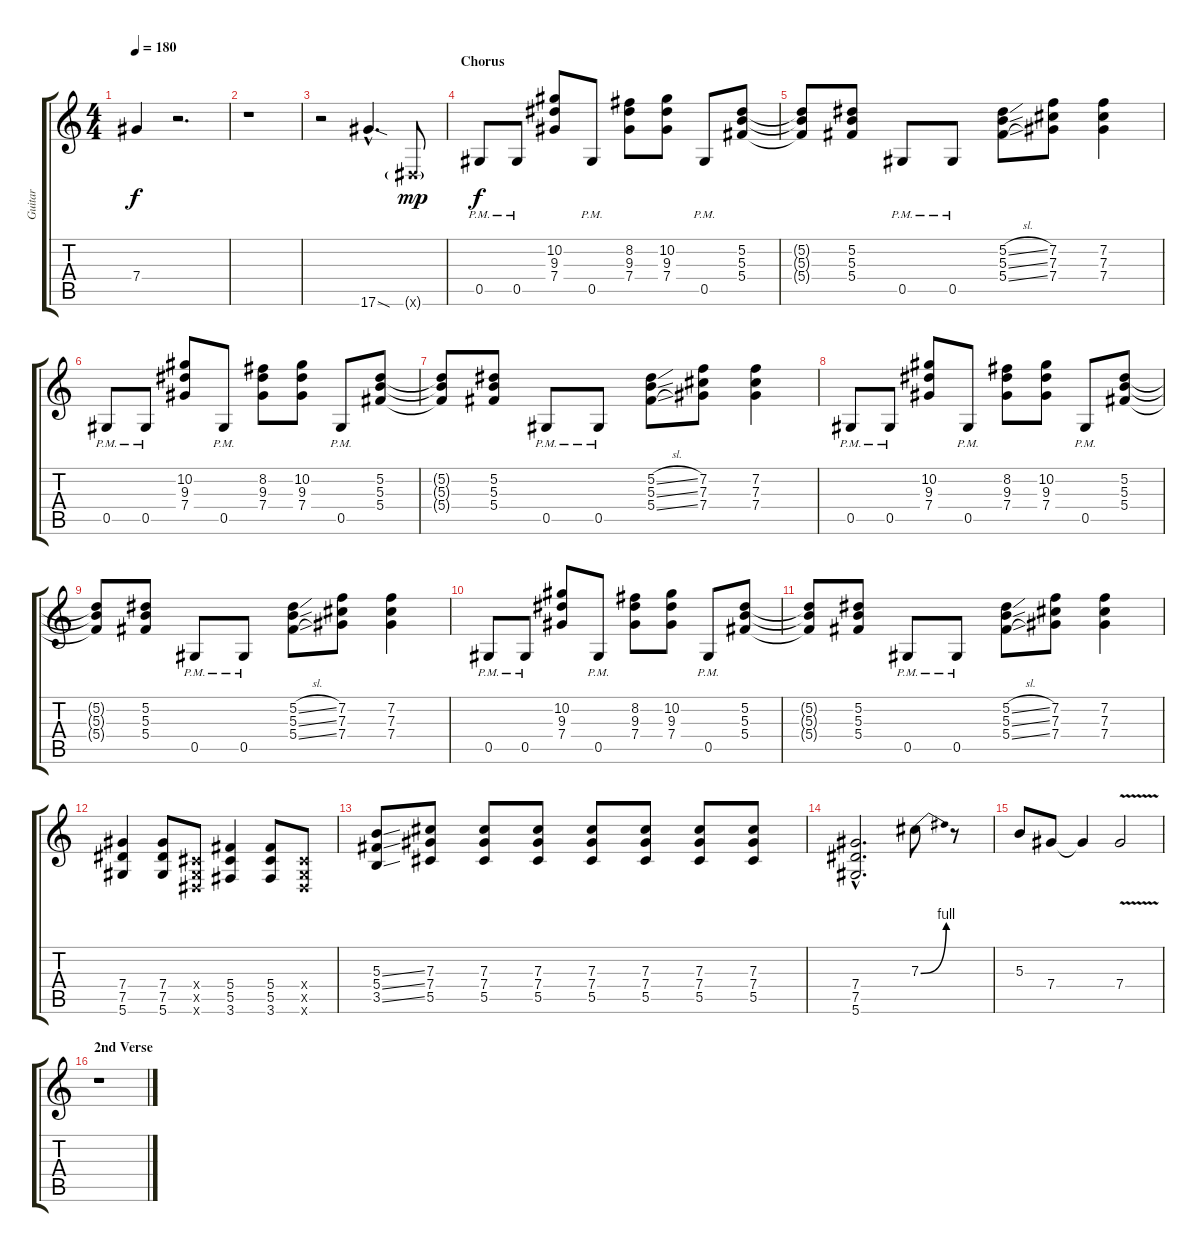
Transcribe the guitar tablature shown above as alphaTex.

\track ("Guitar" "Guitar") {instrument overdrivenguitar}
\staff {score tabs}
\tuning (Eb4 Bb3 Gb3 Db3 Ab2 Eb2) {hide}
\ts (4 4)
\tempo 180
\clef g2
\ks c
7.4{t}.4{dy f} r.2{d} |
r.1 |
r.2 17.6{sod hac}.4{d} 0.6{g x}.8{dy mp} |
\section ("" "Chorus")
0.5{pm}.8{dy f} 0.5{pm}.8 (10.2 9.3 7.4).8 0.5{pm}.8 (8.2 9.3 7.4).8 (10.2 9.3 7.4).8 0.5{pm}.8 (5.2 5.3 5.4).8 |
(5.2{t} 5.3{t} 5.4{t}).8 (5.2 5.3 5.4).8 0.5{pm}.8 0.5{pm}.8 (5.2{sl} 5.3{sl} 5.4{sl}).8 (7.2 7.3 7.4).8 (7.2 7.3 7.4).4 |
0.5{pm}.8 0.5{pm}.8 (10.2 9.3 7.4).8 0.5{pm}.8 (8.2 9.3 7.4).8 (10.2 9.3 7.4).8 0.5{pm}.8 (5.2 5.3 5.4).8 |
(5.2{t} 5.3{t} 5.4{t}).8 (5.2 5.3 5.4).8 0.5{pm}.8 0.5{pm}.8 (5.2{sl} 5.3{sl} 5.4{sl}).8 (7.2 7.3 7.4).8 (7.2 7.3 7.4).4 |
0.5{pm}.8 0.5{pm}.8 (10.2 9.3 7.4).8 0.5{pm}.8 (8.2 9.3 7.4).8 (10.2 9.3 7.4).8 0.5{pm}.8 (5.2 5.3 5.4).8 |
(5.2{t} 5.3{t} 5.4{t}).8 (5.2 5.3 5.4).8 0.5{pm}.8 0.5{pm}.8 (5.2{sl} 5.3{sl} 5.4{sl}).8 (7.2 7.3 7.4).8 (7.2 7.3 7.4).4 |
0.5{pm}.8 0.5{pm}.8 (10.2 9.3 7.4).8 0.5{pm}.8 (8.2 9.3 7.4).8 (10.2 9.3 7.4).8 0.5{pm}.8 (5.2 5.3 5.4).8 |
(5.2{t} 5.3{t} 5.4{t}).8 (5.2 5.3 5.4).8 0.5{pm}.8 0.5{pm}.8 (5.2{sl} 5.3{sl} 5.4{sl}).8 (7.2 7.3 7.4).8 (7.2 7.3 7.4).4 |
(7.4 7.5 5.6).4 (7.4 7.5 5.6).8 (0.4{x} 0.5{x} 0.6{x}).8 (5.4 5.5 3.6).4 (5.4 5.5 3.6).8 (0.4{x} 0.5{x} 0.6{x}).8 |
(5.3{ss} 5.4{ss} 3.5{ss}).8 (7.3 7.4 5.5).8 (7.3 7.4 5.5).8 (7.3 7.4 5.5).8 (7.3 7.4 5.5).8 (7.3 7.4 5.5).8 (7.3 7.4 5.5).8 (7.3 7.4 5.5).8 |
(7.4{hac} 7.5{hac} 5.6{hac}).2{d} 7.3{be (bend 0 0 60 4)}.8 r.8 |
5.3.8 7.4.8 7.4{t}.4 7.4{v}.2 |
\section ("" "2nd Verse")
r.1
